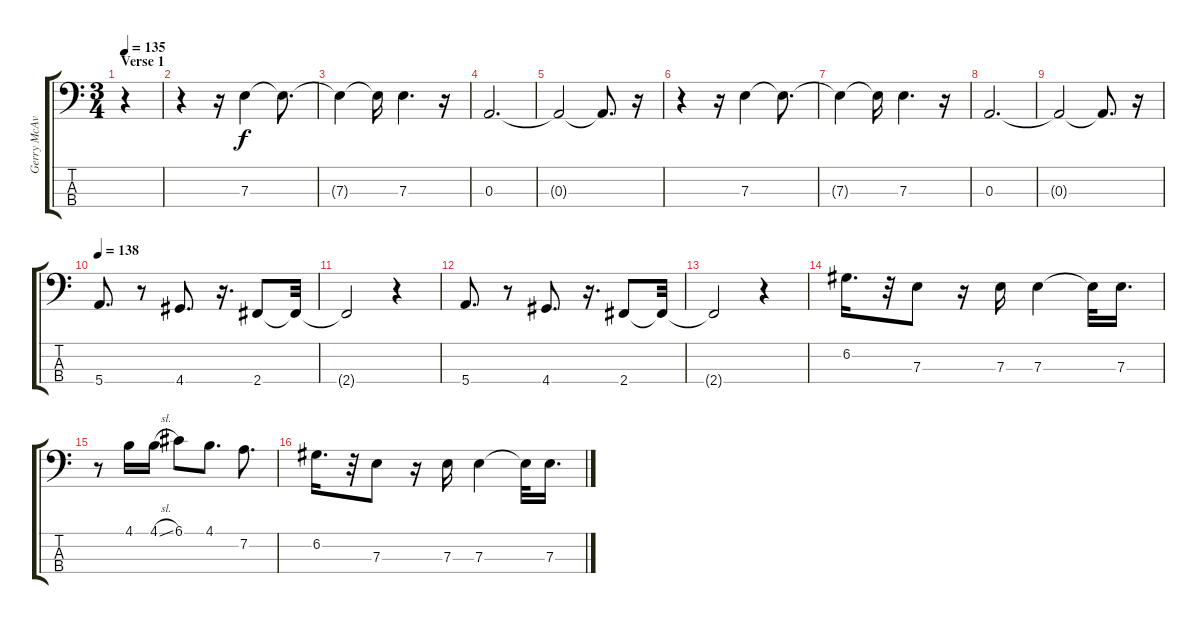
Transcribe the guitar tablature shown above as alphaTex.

\track ("Gerry McAvoy" "Gerry McAv") {instrument electricbassfinger}
\staff {score tabs}
\tuning (G2 D2 A1 E1) {hide}
\ts (3 4)
\section ("" "Verse 1")
\tempo 135
\clef f4
\ks c
r.4{dy f instrument electricbassfinger} |
r.4 r.16 7.3.4 7.3{t}.8{d} |
7.3{t}.4 7.3{t}.16 7.3.4{d} r.16 |
0.3.2{d} |
0.3{t}.2 0.3{t}.8{d} r.16 |
r.4 r.16 7.3.4 7.3{t}.8{d} |
7.3{t}.4 7.3{t}.16 7.3.4{d} r.16 |
0.3.2{d} |
0.3{t}.2 0.3{t}.8{d} r.16 |
\tempo 138
5.4.8{d} r.8 4.4.8{d} r.16{d} 2.4.8 2.4{t}.32 |
2.4{t}.2 r.4 |
5.4.8{d} r.8 4.4.8{d} r.16{d} 2.4.8 2.4{t}.32 |
2.4{t}.2 r.4 |
6.2.16{d} r.32 7.3.8 r.16 7.3.16 7.3.4 7.3{t}.32 7.3.16{d} |
r.8 4.1.16 4.1{sl}.16 6.1.8 4.1.8{d} 7.2.8{d} |
6.2.16{d} r.32 7.3.8 r.16 7.3.16 7.3.4 7.3{t}.32 7.3.16{d}
